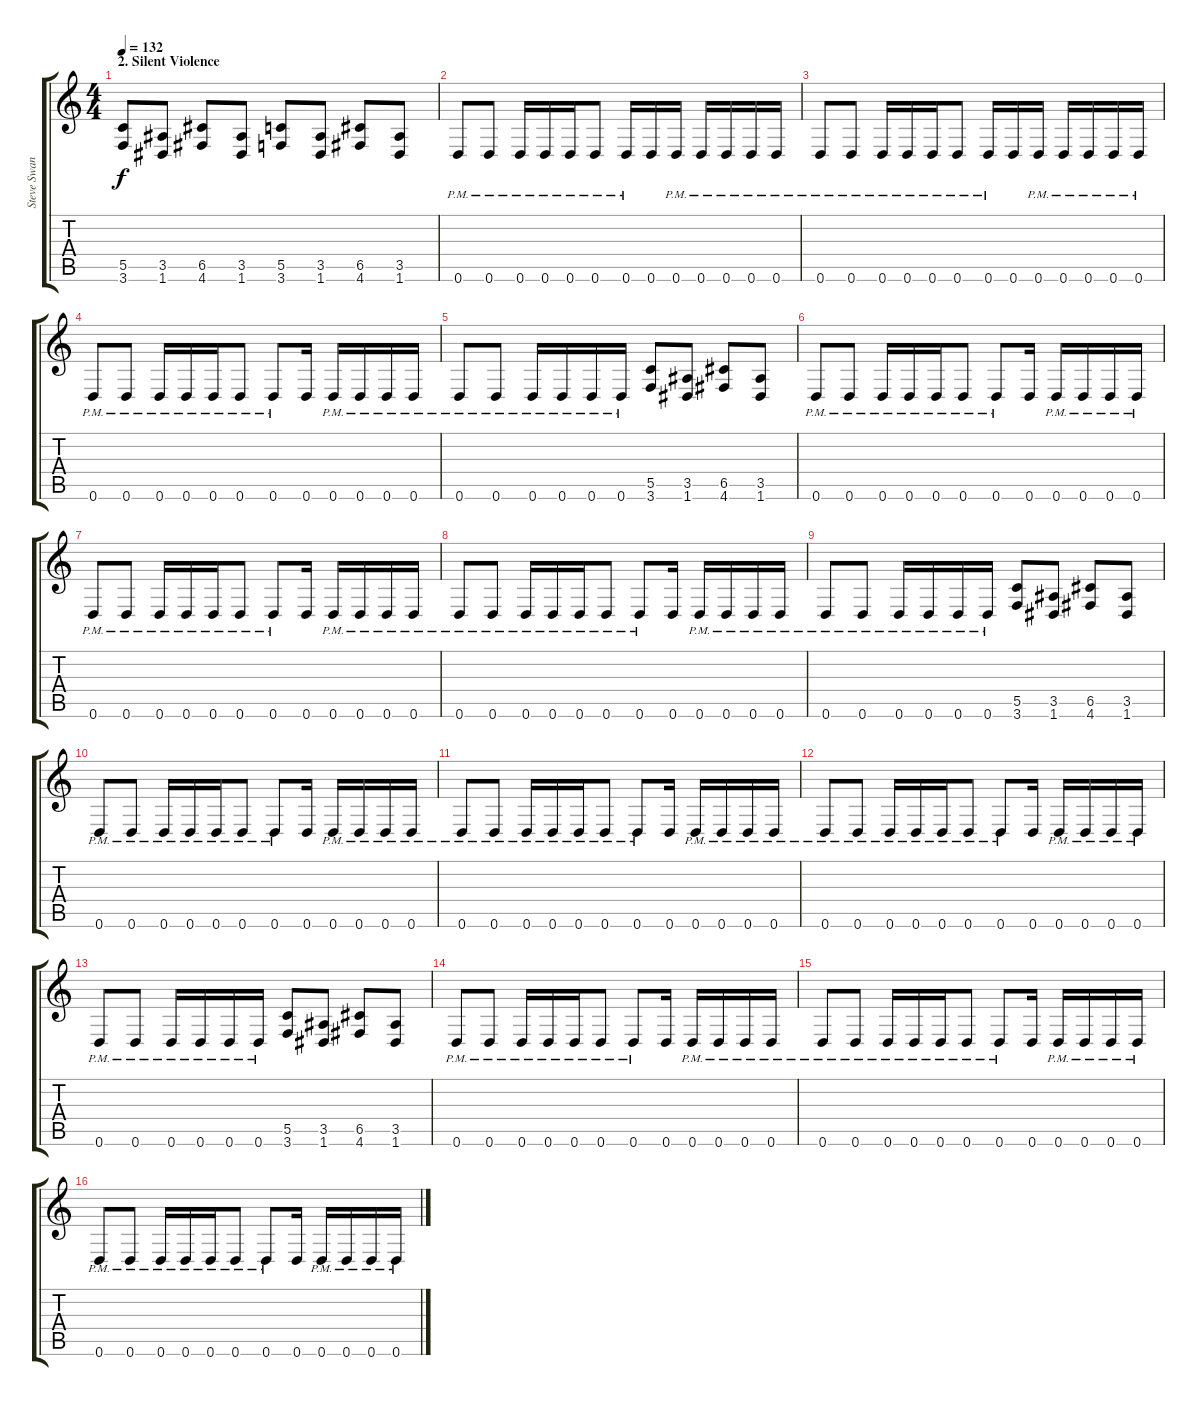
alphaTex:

\track ("Steve Swanson (Rythm Guitar+Solo)" "Steve Swan") {instrument overdrivenguitar}
\staff {score tabs}
\tuning (D4 A3 F3 C3 G2 D2) {hide}
\ts (4 4)
\section ("" "2. Silent Violence")
\tempo 132
\clef g2
\ks c
(5.5 3.6).8{dy f} (3.5 1.6).8 (6.5 4.6).8 (3.5 1.6).8 (5.5 3.6).8 (3.5 1.6).8 (6.5 4.6).8 (3.5 1.6).8 |
0.6{pm}.8 0.6{pm}.8 0.6{pm}.16 0.6{pm}.16 0.6{pm}.16 0.6{pm}.8 0.6{pm}.16 0.6.16 0.6{pm}.16 0.6{pm}.16 0.6{pm}.16 0.6{pm}.16 0.6{pm}.16 |
0.6{pm}.8 0.6{pm}.8 0.6{pm}.16 0.6{pm}.16 0.6{pm}.16 0.6{pm}.8 0.6{pm}.16 0.6.16 0.6{pm}.16 0.6{pm}.16 0.6{pm}.16 0.6{pm}.16 0.6{pm}.16 |
0.6{pm}.8 0.6{pm}.8 0.6{pm}.16 0.6{pm}.16 0.6{pm}.16 0.6{pm}.8 0.6{pm}.8 0.6.16 0.6{pm}.16 0.6{pm}.16 0.6{pm}.16 0.6{pm}.16 |
0.6{pm}.8 0.6{pm}.8 0.6{pm}.16 0.6{pm}.16 0.6{pm}.16 0.6{pm}.16 (5.5 3.6).8 (3.5 1.6).8 (6.5 4.6).8 (3.5 1.6).8 |
0.6{pm}.8 0.6{pm}.8 0.6{pm}.16 0.6{pm}.16 0.6{pm}.16 0.6{pm}.8 0.6{pm}.8 0.6.16 0.6{pm}.16 0.6{pm}.16 0.6{pm}.16 0.6{pm}.16 |
0.6{pm}.8 0.6{pm}.8 0.6{pm}.16 0.6{pm}.16 0.6{pm}.16 0.6{pm}.8 0.6{pm}.8 0.6.16 0.6{pm}.16 0.6{pm}.16 0.6{pm}.16 0.6{pm}.16 |
0.6{pm}.8 0.6{pm}.8 0.6{pm}.16 0.6{pm}.16 0.6{pm}.16 0.6{pm}.8 0.6{pm}.8 0.6.16 0.6{pm}.16 0.6{pm}.16 0.6{pm}.16 0.6{pm}.16 |
0.6{pm}.8 0.6{pm}.8 0.6{pm}.16 0.6{pm}.16 0.6{pm}.16 0.6{pm}.16 (5.5 3.6).8 (3.5 1.6).8 (6.5 4.6).8 (3.5 1.6).8 |
0.6{pm}.8 0.6{pm}.8 0.6{pm}.16 0.6{pm}.16 0.6{pm}.16 0.6{pm}.8 0.6{pm}.8 0.6.16 0.6{pm}.16 0.6{pm}.16 0.6{pm}.16 0.6{pm}.16 |
0.6{pm}.8 0.6{pm}.8 0.6{pm}.16 0.6{pm}.16 0.6{pm}.16 0.6{pm}.8 0.6{pm}.8 0.6.16 0.6{pm}.16 0.6{pm}.16 0.6{pm}.16 0.6{pm}.16 |
0.6{pm}.8 0.6{pm}.8 0.6{pm}.16 0.6{pm}.16 0.6{pm}.16 0.6{pm}.8 0.6{pm}.8 0.6.16 0.6{pm}.16 0.6{pm}.16 0.6{pm}.16 0.6{pm}.16 |
0.6{pm}.8 0.6{pm}.8 0.6{pm}.16 0.6{pm}.16 0.6{pm}.16 0.6{pm}.16 (5.5 3.6).8 (3.5 1.6).8 (6.5 4.6).8 (3.5 1.6).8 |
0.6{pm}.8 0.6{pm}.8 0.6{pm}.16 0.6{pm}.16 0.6{pm}.16 0.6{pm}.8 0.6{pm}.8 0.6.16 0.6{pm}.16 0.6{pm}.16 0.6{pm}.16 0.6{pm}.16 |
0.6{pm}.8 0.6{pm}.8 0.6{pm}.16 0.6{pm}.16 0.6{pm}.16 0.6{pm}.8 0.6{pm}.8 0.6.16 0.6{pm}.16 0.6{pm}.16 0.6{pm}.16 0.6{pm}.16 |
0.6{pm}.8 0.6{pm}.8 0.6{pm}.16 0.6{pm}.16 0.6{pm}.16 0.6{pm}.8 0.6{pm}.8 0.6.16 0.6{pm}.16 0.6{pm}.16 0.6{pm}.16 0.6{pm}.16
